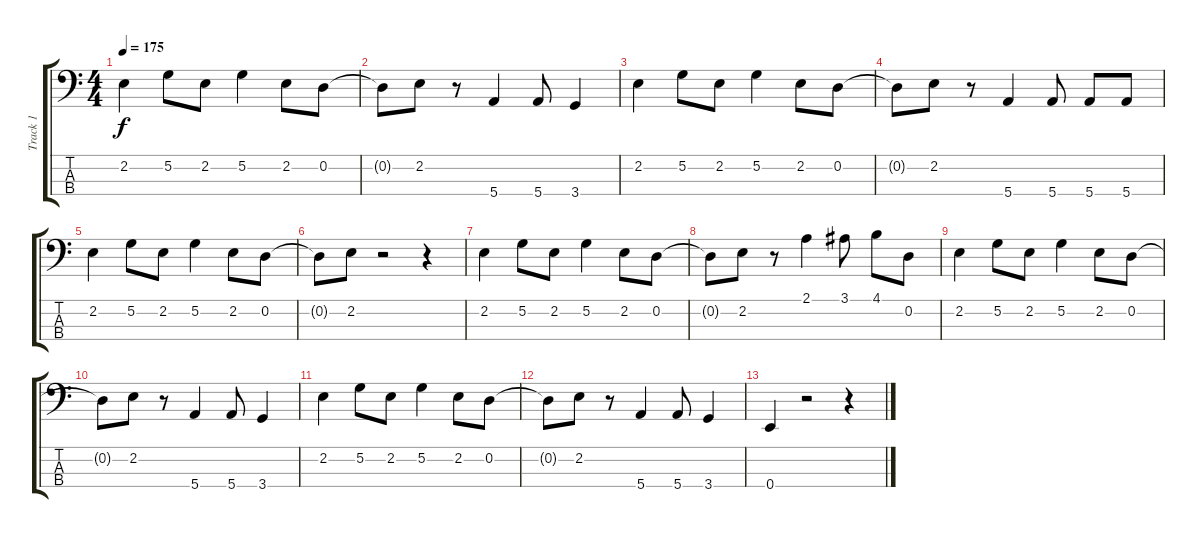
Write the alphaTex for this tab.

\track ("Track 1" "Track 1") {instrument electricbassfinger}
\staff {score tabs}
\tuning (G2 D2 A1 E1) {hide}
\ts (4 4)
\tempo 175
\clef f4
\ks c
2.2.4{dy f} 5.2.8 2.2.8 5.2.4 2.2.8 0.2.8 |
0.2{t}.8 2.2.8 r.8 5.4.4 5.4.8 3.4.4 |
2.2.4 5.2.8 2.2.8 5.2.4 2.2.8 0.2.8 |
0.2{t}.8 2.2.8 r.8 5.4.4 5.4.8 5.4.8 5.4.8 |
2.2.4 5.2.8 2.2.8 5.2.4 2.2.8 0.2.8 |
0.2{t}.8 2.2.8 r.2 r.4 |
2.2.4 5.2.8 2.2.8 5.2.4 2.2.8 0.2.8 |
0.2{t}.8 2.2.8 r.8 2.1.4 3.1.8 4.1.8 0.2.8 |
2.2.4 5.2.8 2.2.8 5.2.4 2.2.8 0.2.8 |
0.2{t}.8 2.2.8 r.8 5.4.4 5.4.8 3.4.4 |
2.2.4 5.2.8 2.2.8 5.2.4 2.2.8 0.2.8 |
0.2{t}.8 2.2.8 r.8 5.4.4 5.4.8 3.4.4 |
0.4.4 r.2 r.4
